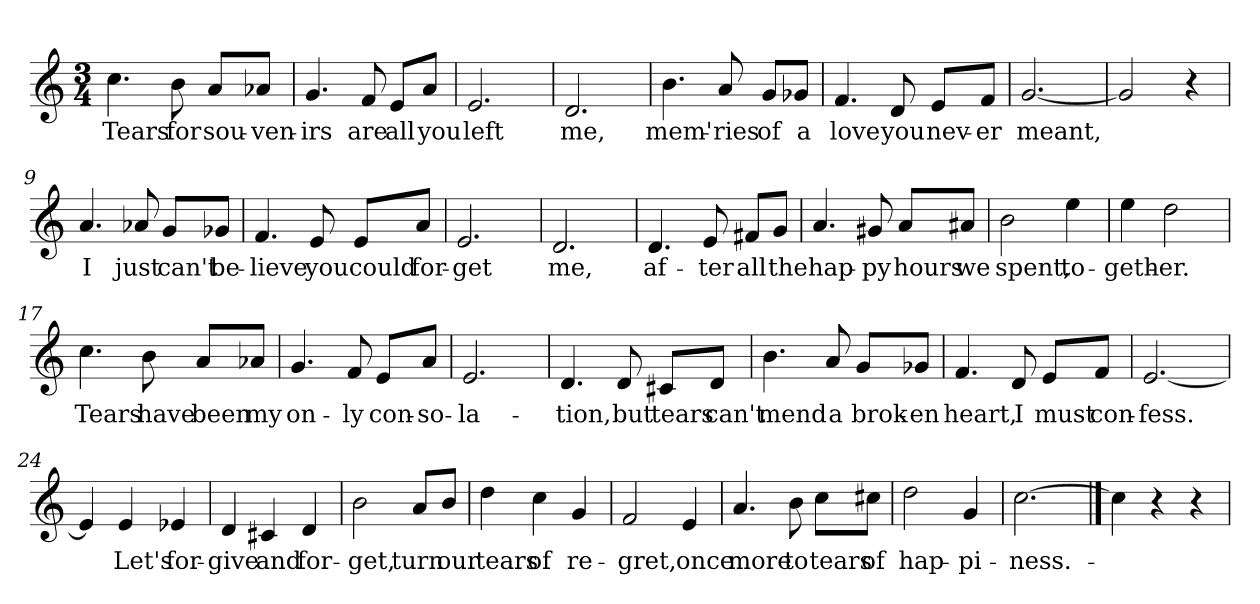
**kern	**text
*part1	*part1
*staff1	*staff1
*clefG2	*
*k[]	*
*C:	*
*M3/4	*
=1	=1
4.cc\	Tears
8b\	for
8a/L	sou-
8a-X/J	-ven-
=2	=2
4.g/	-irs
8f/	are
8e/L	all
8a/J	you
=3	=3
2.e/	left
=4	=4
2.d/	me,
=5	=5
4.b\	mem'-
8a/	-ries
8g/L	of
8g-X/J	a
!!LO:LB:g=z
=6	=6
4.f/	love
8d/	you
8e/L	nev-
8f/J	-er
=7	=7
[2.g/	meant,
=8	=8
2g/]	.
4r	.
=9	=9
4.a/	I
8a-X/	just
8g/L	can't
8g-X/J	be-
=10	=10
4.f/	-lieve
8e/	you
8e/L	could
8a/J	for-
!!LO:LB:g=z
=11	=11
2.e/	-get
=12	=12
2.d/	me,
=13	=13
4.d/	af-
8e/	-ter
8f#X/L	all
8g/J	the
=14	=14
4.a/	hap-
8g#X/	-py
8a/L	hours
8a#X/J	we
=15	=15
2b\	spent,
4ee\	to-
!!LO:LB:g=z
=16	=16
4ee\	-geth-
2dd\	-er.
=17	=17
4.cc\	Tears
8b\	have
8a/L	been
8a-X/J	my
=18	=18
4.g/	on-
8f/	-ly
8e/L	con-
8a/J	-so-
=19	=19
2.e/	-la-
=20	=20
4.d/	-tion,
8d/	but
8c#X/L	tears
8d/J	can't
!!LO:LB:g=z
=21	=21
4.b\	mend
8a/	a
8g/L	brok-
8g-X/J	-en
=22	=22
4.f/	heart,
8d/	I
8e/L	must
8f/J	con-
=23	=23
[2.e/	-fess.
=24	=24
4e/]	.
4e/	Let's
4e-X/	for-
=25	=25
4d/	-give
4c#X/	and
4d/	for-
!!LO:LB:g=z
=26	=26
2b\	-get,
8a/L	turn
8b/J	our
=27	=27
4dd\	tears
4cc\	of
4g/	re-
=28	=28
2f/	-gret,
4e/	once
=29	=29
4.a/	more
8b\	to
8cc\L	tears
8cc#X\J	of
=30	=30
2dd\	hap-
4g/	-pi-
=31	=31
[2.cc\	-ness.-
==32	==32
4cc\]	.
4r	.
4r	.
=	=
*-	*-
